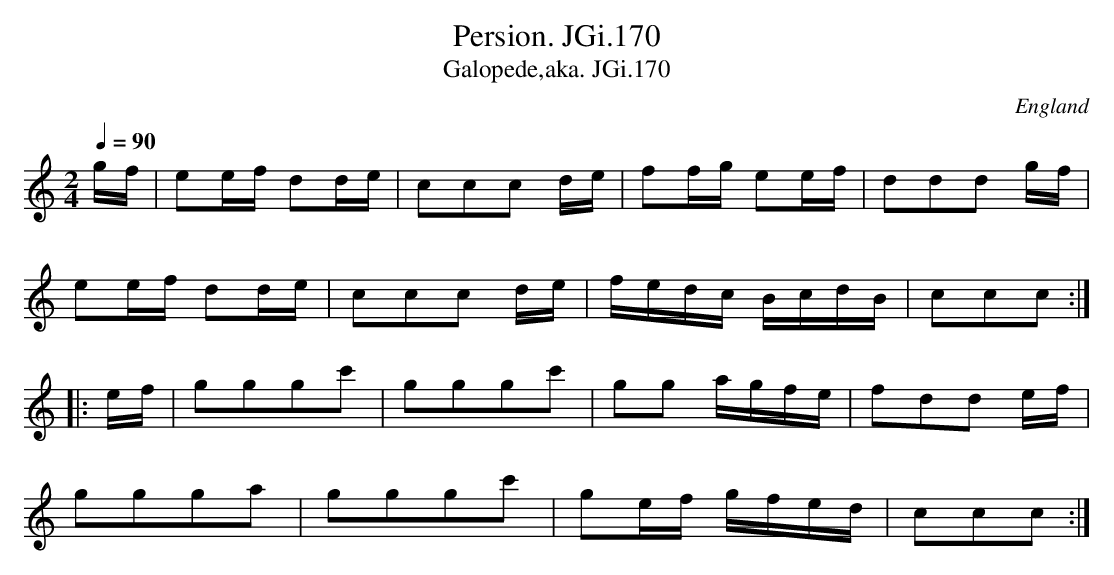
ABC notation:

X:1
T:Persion. JGi.170
T:Galopede,aka. JGi.170
M:2/4
L:1/8
Q:1/4=90
O:England
notC:Market Raisin Band Recorda
K:C major
g/f/|ee/f/ dd/e/|ccc d/e/|ff/g/ ee/f/|ddd g/f/|
ee/f/ dd/e/|ccc d/e/|f/e/d/c/ B/c/d/B/|ccc:|
|:e/f/|gggc'|gggc'|gg a/g/f/e/|fdd e/f/|
ggga|gggc'|ge/f/ g/f/e/d/|ccc:|
